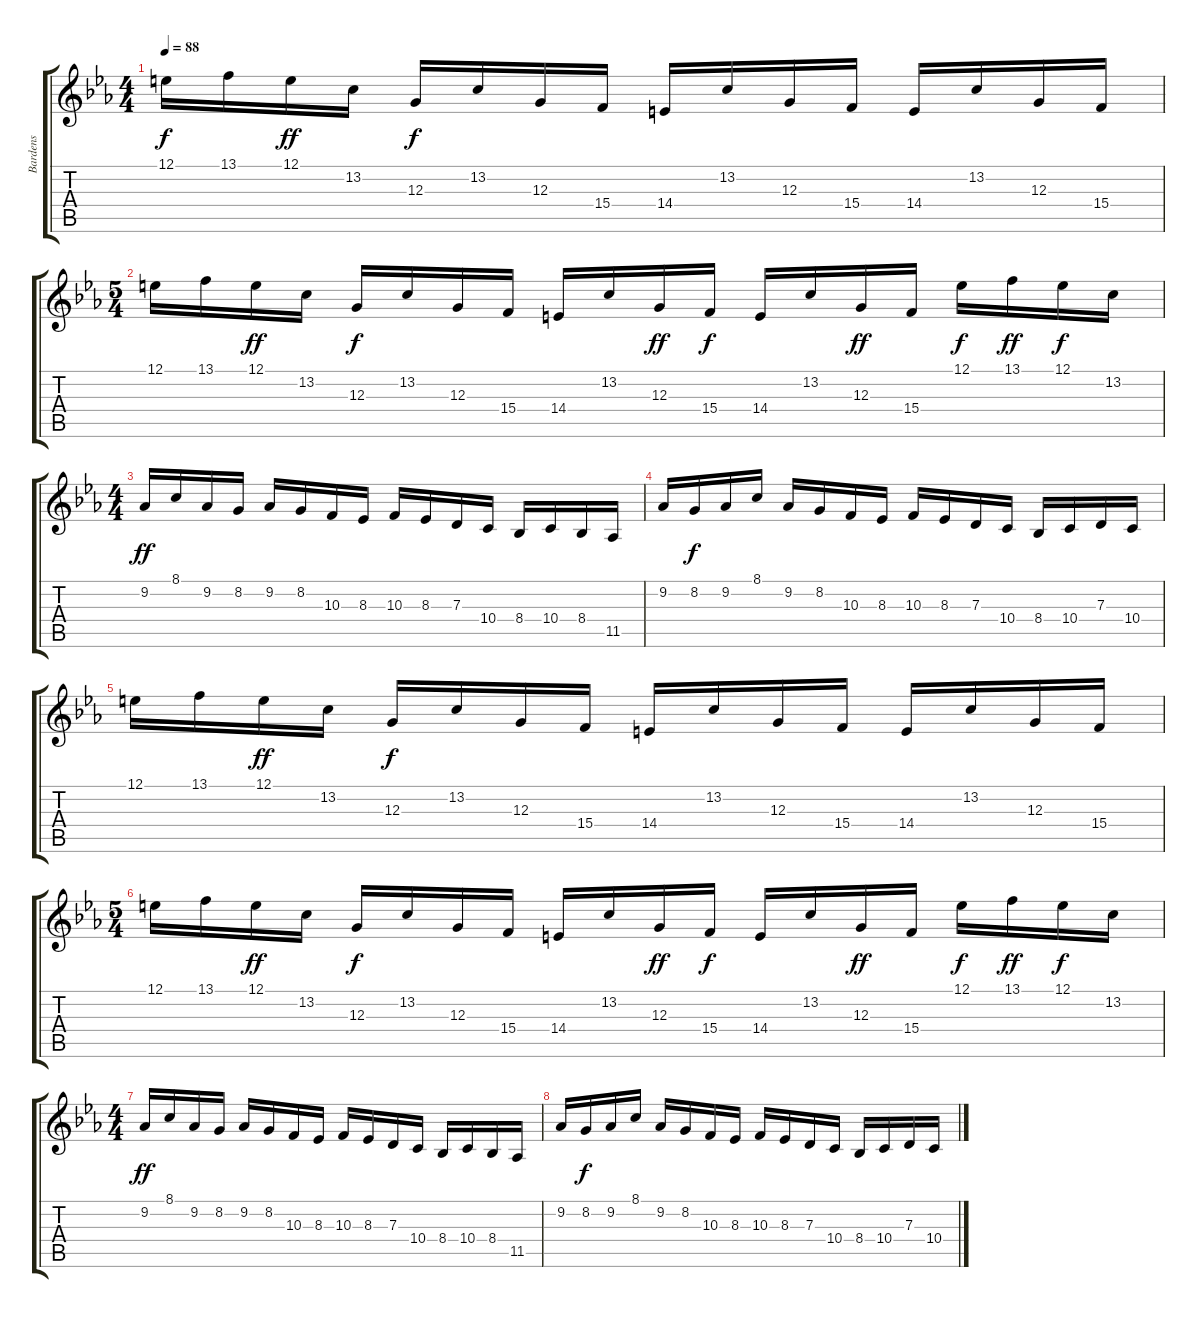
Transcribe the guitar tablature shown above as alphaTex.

\track ("Bardens" "Bardens") {instrument acousticgrandpiano}
\staff {score tabs}
\tuning (E4 B3 G3 D3 A2 E2) {hide}
\ts (4 4)
\tempo 88
\clef g2
\ks cminor
12.1.16{dy f} 13.1.16 12.1.16{dy ff} 13.2.16 12.3.16{dy f} 13.2.16 12.3.16 15.4.16 14.4.16 13.2.16 12.3.16 15.4.16 14.4.16 13.2.16 12.3.16 15.4.16 |
\ts (5 4)
12.1.16 13.1.16 12.1.16{dy ff} 13.2.16 12.3.16{dy f} 13.2.16 12.3.16 15.4.16 14.4.16 13.2.16 12.3.16{dy ff} 15.4.16{dy f} 14.4.16 13.2.16 12.3.16{dy ff} 15.4.16 12.1.16{dy f} 13.1.16{dy ff} 12.1.16{dy f} 13.2.16 |
\ts (4 4)
9.2.16{dy ff} 8.1.16 9.2.16 8.2.16 9.2.16 8.2.16 10.3.16 8.3.16 10.3.16 8.3.16 7.3.16 10.4.16 8.4.16 10.4.16 8.4.16 11.5.16 |
9.2.16 8.2.16{dy f} 9.2.16 8.1.16 9.2.16 8.2.16 10.3.16 8.3.16 10.3.16 8.3.16 7.3.16 10.4.16 8.4.16 10.4.16 7.3.16 10.4.16 |
12.1.16 13.1.16 12.1.16{dy ff} 13.2.16 12.3.16{dy f} 13.2.16 12.3.16 15.4.16 14.4.16 13.2.16 12.3.16 15.4.16 14.4.16 13.2.16 12.3.16 15.4.16 |
\ts (5 4)
12.1.16 13.1.16 12.1.16{dy ff} 13.2.16 12.3.16{dy f} 13.2.16 12.3.16 15.4.16 14.4.16 13.2.16 12.3.16{dy ff} 15.4.16{dy f} 14.4.16 13.2.16 12.3.16{dy ff} 15.4.16 12.1.16{dy f} 13.1.16{dy ff} 12.1.16{dy f} 13.2.16 |
\ts (4 4)
9.2.16{dy ff} 8.1.16 9.2.16 8.2.16 9.2.16 8.2.16 10.3.16 8.3.16 10.3.16 8.3.16 7.3.16 10.4.16 8.4.16 10.4.16 8.4.16 11.5.16 |
9.2.16 8.2.16{dy f} 9.2.16 8.1.16 9.2.16 8.2.16 10.3.16 8.3.16 10.3.16 8.3.16 7.3.16 10.4.16 8.4.16 10.4.16 7.3.16 10.4.16
